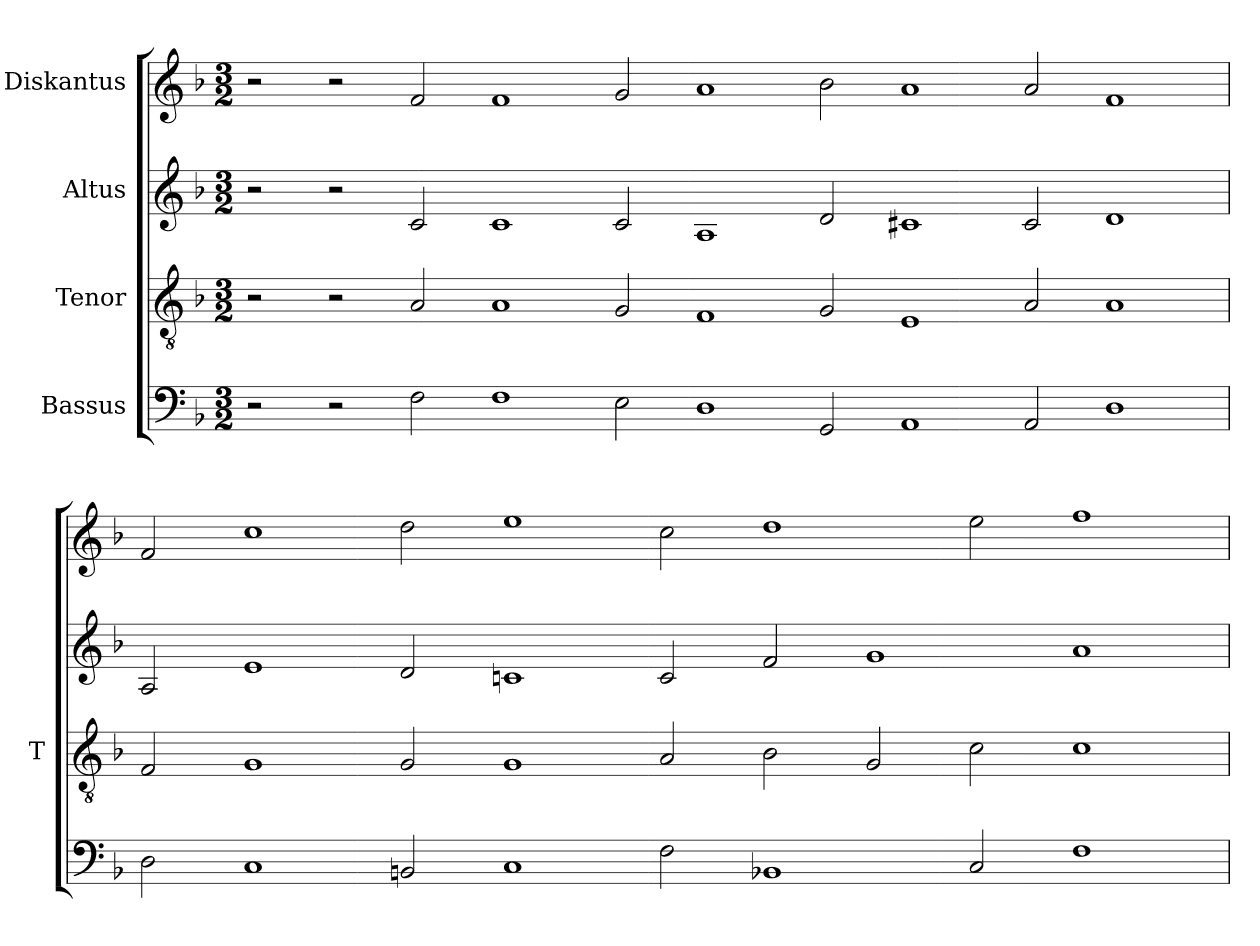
**kern	**kern	**kern	**kern
*part4	*part3	*part2	*part1
*staff4	*staff3	*staff2	*staff1
*I"Bassus	*I"Tenor	*I"Altus	*I"Diskantus
*	*I'T	*	*
*clefF4	*clefGv2	*clefG2	*clefG2
*k[b-]	*k[b-]	*k[b-]	*k[b-]
*M3/2	*M3/2	*M3/2	*M3/2
=	=	=	=
2r	2r	2r	2r
2r	2r	2r	2r
2F	2A	2c	2f
1F	1A	1c	1f
2E	2G	2c	2g
1D	1F	1A	1a
2GG	2G	2d	2b-
1AA	1E	1c#X	1a
2AA	2A	2c#	2a
1D	1A	1d	1f
=	=	=	=
2D	2F	2A	2f
1C	1G	1e	1cc
2BBn	2G	2d	2dd
1C	1G	1cn	1ee
2F	2A	2c	2cc
1BB-X	2B-	2f	1dd
.	2G	1g	.
2C	2c	.	2ee
1F	1c	1a	1ff
=	=	=	=
*-	*-	*-	*-
